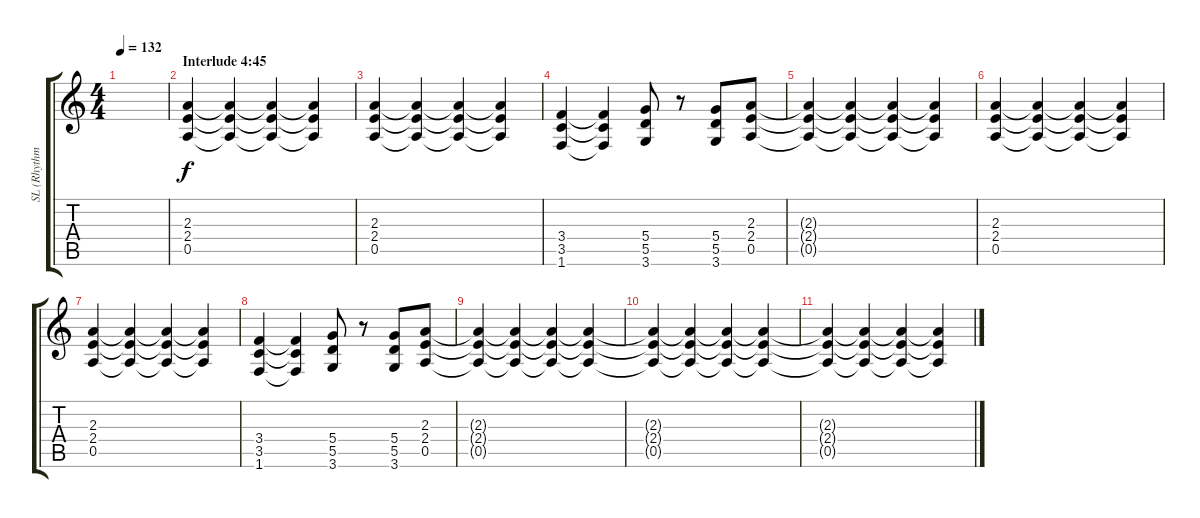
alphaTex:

\track ("SL (Rhythm)" "SL (Rhythm") {instrument overdrivenguitar}
\staff {score tabs}
\tuning (E4 B3 G3 D3 A2 E2) {hide}
\ts (4 4)
\tempo 132
\clef g2
\ks c
|
\section ("" "Interlude 4:45")
(2.3 2.4 0.5).4 (2.3{t} 2.4{t} 0.5{t}).4 (2.3{t} 2.4{t} 0.5{t}).4 (2.3{t} 2.4{t} 0.5{t}).4 |
(2.3 2.4 0.5).4 (2.3{t} 2.4{t} 0.5{t}).4 (2.3{t} 2.4{t} 0.5{t}).4 (2.3{t} 2.4{t} 0.5{t}).4 |
(3.4 3.5 1.6).4 (3.4{t} 3.5{t} 1.6{t}).4 (5.4 5.5 3.6).8 r.8 (5.4 5.5 3.6).8 (2.3 2.4 0.5).8 |
(2.3{t} 2.4{t} 0.5{t}).4 (2.3{t} 2.4{t} 0.5{t}).4 (2.3{t} 2.4{t} 0.5{t}).4 (2.3{t} 2.4{t} 0.5{t}).4 |
(2.3 2.4 0.5).4 (2.3{t} 2.4{t} 0.5{t}).4 (2.3{t} 2.4{t} 0.5{t}).4 (2.3{t} 2.4{t} 0.5{t}).4 |
(2.3 2.4 0.5).4 (2.3{t} 2.4{t} 0.5{t}).4 (2.3{t} 2.4{t} 0.5{t}).4 (2.3{t} 2.4{t} 0.5{t}).4 |
(3.4 3.5 1.6).4 (3.4{t} 3.5{t} 1.6{t}).4 (5.4 5.5 3.6).8 r.8 (5.4 5.5 3.6).8 (2.3 2.4 0.5).8 |
(2.3{t} 2.4{t} 0.5{t}).4 (2.3{t} 2.4{t} 0.5{t}).4 (2.3{t} 2.4{t} 0.5{t}).4 (2.3{t} 2.4{t} 0.5{t}).4 |
(2.3{t} 2.4{t} 0.5{t}).4 (2.3{t} 2.4{t} 0.5{t}).4 (2.3{t} 2.4{t} 0.5{t}).4 (2.3{t} 2.4{t} 0.5{t}).4 |
(2.3{t} 2.4{t} 0.5{t}).4 (2.3{t} 2.4{t} 0.5{t}).4 (2.3{t} 2.4{t} 0.5{t}).4 (2.3{t} 2.4{t} 0.5{t}).4
